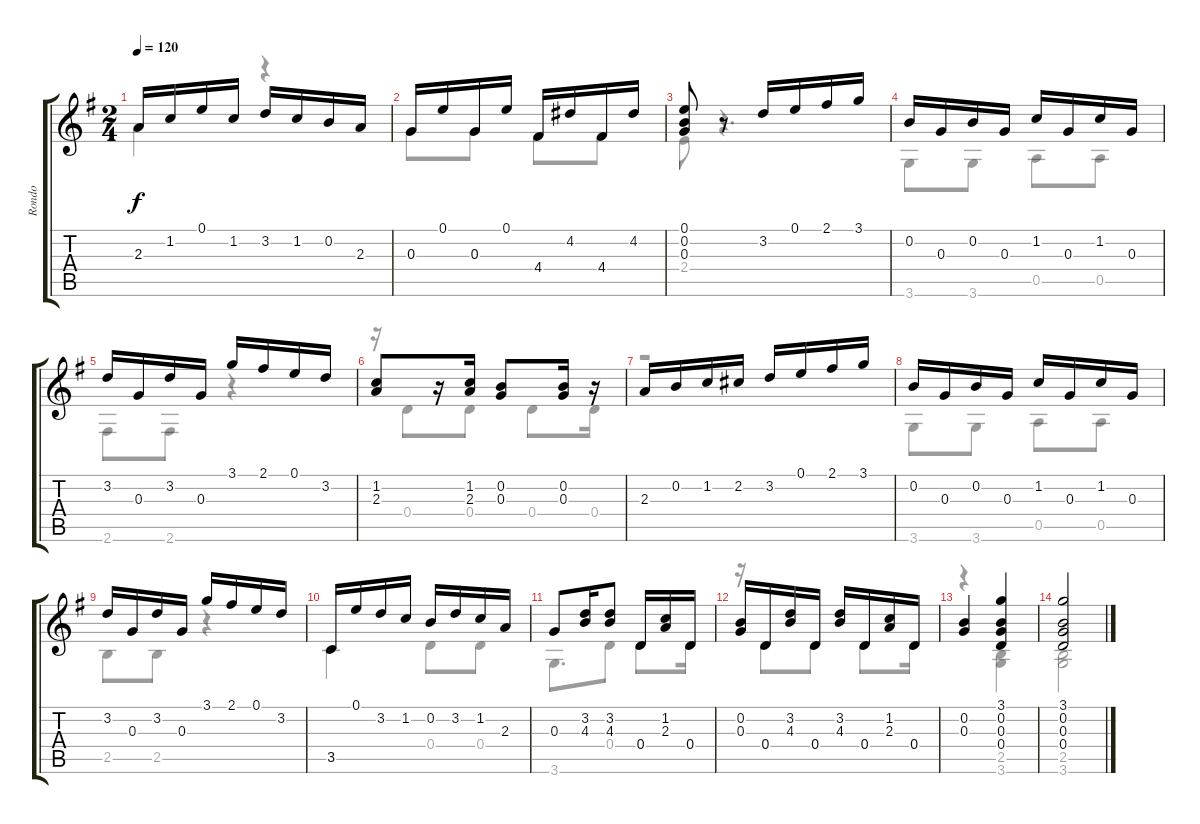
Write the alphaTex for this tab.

\track ("Rondo " "Rondo ") {instrument acousticguitarnylon}
\staff {score tabs}
\tuning (E4 B3 G3 D3 A2 E2) {hide}
\voice
\ts (2 4)
\tempo 120
\clef g2
\ks g
2.3.16{dy f} 1.2.16 0.1.16 1.2.16 3.2.16 1.2.16 0.2.16 2.3.16 |
0.3.16 0.1.16 0.3.16 0.1.16 4.4.16 4.2.16 4.4.16 4.2.16 |
(0.1 0.2 0.3).8 r.8 3.2.16 0.1.16 2.1.16 3.1.16 |
0.2.16 0.3.16 0.2.16 0.3.16 1.2.16 0.3.16 1.2.16 0.3.16 |
3.2.16 0.3.16 3.2.16 0.3.16 3.1.16 2.1.16 0.1.16 3.2.16 |
(1.2 2.3).8 r.16 (1.2 2.3).16 (0.2 0.3).8 (0.2 0.3).16 r.16 |
2.3.16 0.2.16 1.2.16 2.2.16 3.2.16 0.1.16 2.1.16 3.1.16 |
0.2.16 0.3.16 0.2.16 0.3.16 1.2.16 0.3.16 1.2.16 0.3.16 |
3.2.16 0.3.16 3.2.16 0.3.16 3.1.16 2.1.16 0.1.16 3.2.16 |
3.5.16 0.1.16 3.2.16 1.2.16 0.2.16 3.2.16 1.2.16 2.3.16 |
0.3.8 (3.2 4.3).16 (3.2 4.3).8 0.4.16 (1.2 2.3).16 0.4.16 |
(0.2 0.3).16 0.4.16 (3.2 4.3).16 0.4.16 (3.2 4.3).16 0.4.16 (1.2 2.3).16 0.4.16 |
(0.2 0.3).4 (3.1 0.2 0.3 0.4).4 |
(3.1 0.2 0.3 0.4).2
\voice
\clef g2
\ottava regular
\simile none
\ks g
2.3.4{dy f} r.4 |
0.3.8 0.3.8 4.4.8 4.4.8 |
2.4.8 r.4{d} |
3.6.8 3.6.8 0.5.8 0.5.8 |
2.6.8 2.6.8 r.4 |
r.16 0.4.8 0.4.8 0.4.8 0.4.16 |
r.2 |
3.6.8 3.6.8 0.5.8 0.5.8 |
2.5.8 2.5.8 r.4 |
3.5.4 0.4.8 0.4.8 |
3.6.8{d} 0.4.8 0.4.8 0.4.16 |
r.16 0.4.8 0.4.8 0.4.8 0.4.16 |
r.4 (2.5 3.6).4 |
(2.5 3.6).2
